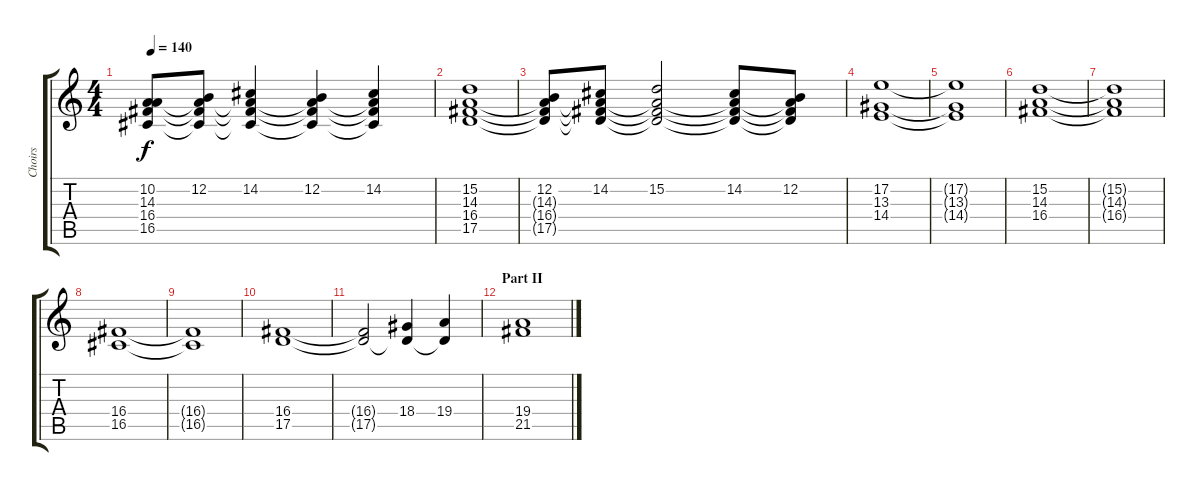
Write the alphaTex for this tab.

\track ("Choirs" "Choirs") {instrument choiraahs}
\staff {score tabs}
\tuning (E4 B3 G3 D3 A2 E2) {hide}
\ts (4 4)
\tempo 140
\clef g2
\ks c
(10.2 14.3{t} 16.4{t} 16.5{t}).8{dy f} (12.2 14.3{t} 16.4{t} 16.5{t}).8 (14.2 14.3{t} 16.4{t} 16.5{t}).4 (12.2 14.3{t} 16.4{t} 16.5{t}).4 (14.2 14.3{t} 16.4{t} 16.5{t}).4 |
(15.2 14.3 16.4 17.5).1 |
(12.2 14.3{t} 16.4{t} 17.5{t}).8 (14.2 14.3{t} 16.4{t} 17.5{t}).8 (15.2 14.3{t} 16.4{t} 17.5{t}).2 (14.2 14.3{t} 16.4{t} 17.5{t}).8 (12.2 14.3{t} 16.4{t} 17.5{t}).8 |
(17.2 13.3 14.4).1 |
(17.2{t} 13.3{t} 14.4{t}).1 |
(15.2 14.3 16.4).1 |
(15.2{t} 14.3{t} 16.4{t}).1 |
(16.4 16.5).1 |
(16.4{t} 16.5{t}).1 |
(16.4 17.5).1 |
(16.4{t} 17.5{t}).2 (18.4 17.5{t}).4 (19.4 17.5{t}).4 |
\section ("" "Part II")
(19.4 21.5).1
